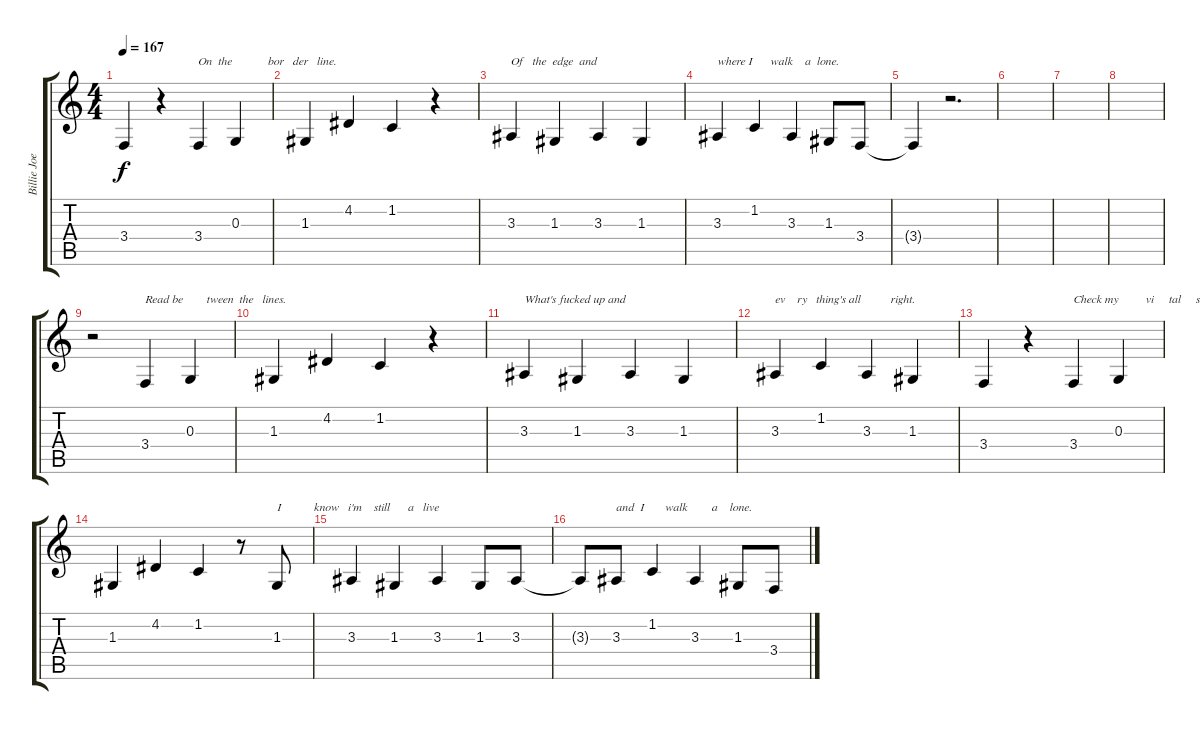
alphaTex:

\track ("Billie Joe Armstrong (Vocals)" "Billie Joe") {instrument flute}
\staff {score tabs}
\tuning (E4 B3 G3 D3 A2 E2) {hide}
\ts (4 4)
\tempo 167
\clef g2
\ks c
3.4.4{dy f} r.4 3.4.4{txt "On  the            bor   der   line."} 0.3.4 |
1.3.4 4.2.4 1.2.4 r.4 |
3.3.4{txt "Of   the  edge  and"} 1.3.4 3.3.4 1.3.4 |
3.3.4{txt "where I      walk    a  lone."} 1.2.4 3.3.4 1.3.8 3.4.8 |
3.4{t}.4 r.2{d} |
|
|
|
r.2 3.4.4{txt "Read be        tween  the   lines."} 0.3.4 |
1.3.4 4.2.4 1.2.4 r.4 |
3.3.4{txt "What's fucked up and"} 1.3.4 3.3.4 1.3.4 |
3.3.4{txt "ev    ry   thing's all          right."} 1.2.4 3.3.4 1.3.4 |
3.4.4 r.4 3.4.4{txt "Check my         vi     tal     signs."} 0.3.4 |
1.3.4 4.2.4 1.2.4 r.8 1.3.8{txt "I           know   i'm    still      a   live"} |
3.3.4 1.3.4 3.3.4 1.3.8 3.3.8 |
3.3{t}.8 3.3.8{txt "and  I       walk        a    lone."} 1.2.4 3.3.4 1.3.8 3.4.8
